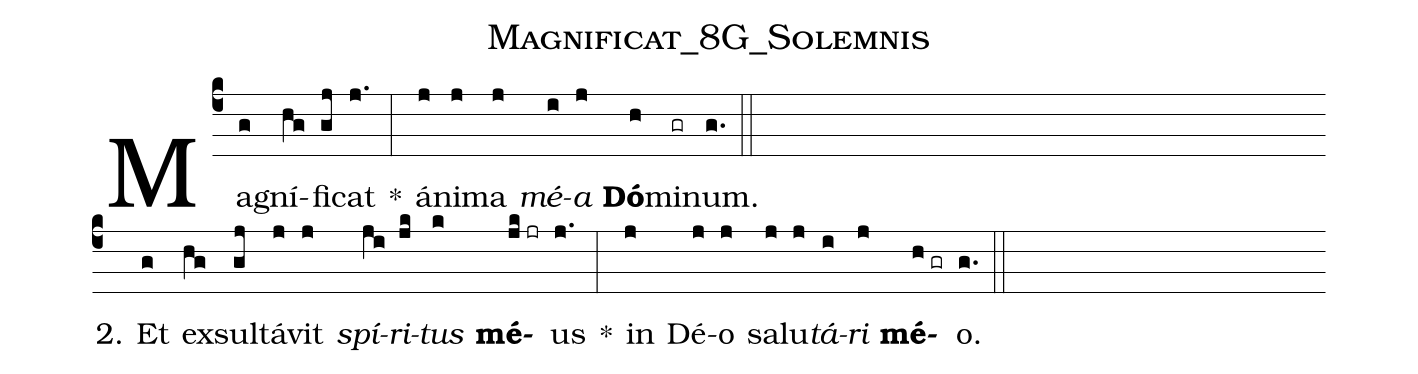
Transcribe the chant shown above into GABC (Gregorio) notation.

name:Magnificat_8G_Solemnis;
%%
(c4) Ma(g)gní(hg)fi(gj)cat(j.) *(:) á(j)ni(j)ma(j) <i>mé</i>(i)<i>a</i>(j) <b>Dó</b>(h)mi(gr)num.(g.) (::) (Z-)

2. Et(g) ex(hg)sul(gj)tá(j)vit(j) <i>spí</i>(ji)<i>ri</i>(jk)<i>tus</i>(k) <b>mé</b>(jk//jr)us(j.) *(:) in(j) Dé(j)o(j) sa(j)lu(j)<i>tá</i>(i)<i>ri</i>(j) <b>mé</b>(h//gr)o.(g.) (::)
